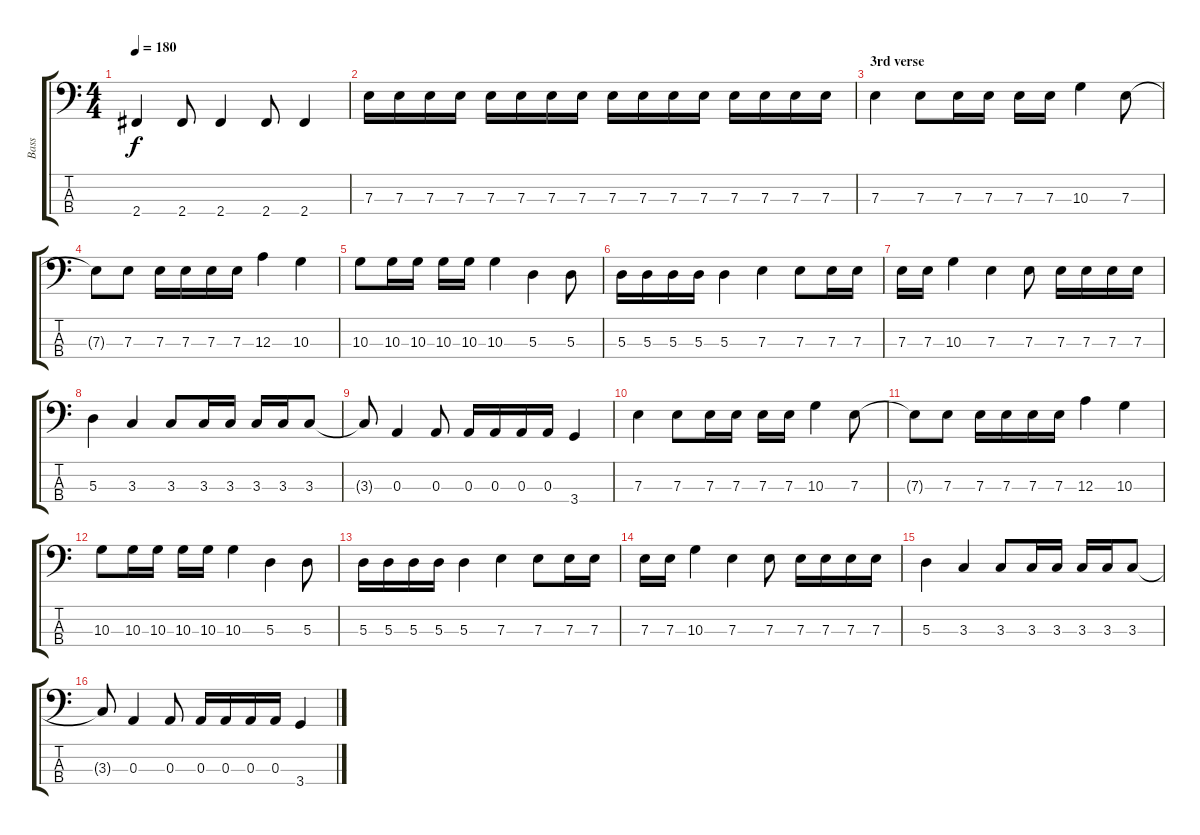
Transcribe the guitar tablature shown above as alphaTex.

\track ("Bass" "Bass") {instrument electricbasspick}
\staff {score tabs}
\tuning (G2 D2 A1 E1) {hide}
\ts (4 4)
\tempo 180
\clef f4
\ks c
2.4.4{dy f} 2.4.8 2.4.4 2.4.8 2.4.4 |
7.3.16 7.3.16 7.3.16 7.3.16 7.3.16 7.3.16 7.3.16 7.3.16 7.3.16 7.3.16 7.3.16 7.3.16 7.3.16 7.3.16 7.3.16 7.3.16 |
\section ("" "3rd verse")
7.3.4 7.3.8 7.3.16 7.3.16 7.3.16 7.3.16 10.3.4 7.3.8 |
7.3{t}.8 7.3.8 7.3.16 7.3.16 7.3.16 7.3.16 12.3.4 10.3.4 |
10.3.8 10.3.16 10.3.16 10.3.16 10.3.16 10.3.4 5.3.4 5.3.8 |
5.3.16 5.3.16 5.3.16 5.3.16 5.3.4 7.3.4 7.3.8 7.3.16 7.3.16 |
7.3.16 7.3.16 10.3.4 7.3.4 7.3.8 7.3.16 7.3.16 7.3.16 7.3.16 |
5.3.4 3.3.4 3.3.8 3.3.16 3.3.16 3.3.16 3.3.16 3.3.8 |
3.3{t}.8 0.3.4 0.3.8 0.3.16 0.3.16 0.3.16 0.3.16 3.4.4 |
7.3.4 7.3.8 7.3.16 7.3.16 7.3.16 7.3.16 10.3.4 7.3.8 |
7.3{t}.8 7.3.8 7.3.16 7.3.16 7.3.16 7.3.16 12.3.4 10.3.4 |
10.3.8 10.3.16 10.3.16 10.3.16 10.3.16 10.3.4 5.3.4 5.3.8 |
5.3.16 5.3.16 5.3.16 5.3.16 5.3.4 7.3.4 7.3.8 7.3.16 7.3.16 |
7.3.16 7.3.16 10.3.4 7.3.4 7.3.8 7.3.16 7.3.16 7.3.16 7.3.16 |
5.3.4 3.3.4 3.3.8 3.3.16 3.3.16 3.3.16 3.3.16 3.3.8 |
3.3{t}.8 0.3.4 0.3.8 0.3.16 0.3.16 0.3.16 0.3.16 3.4.4
